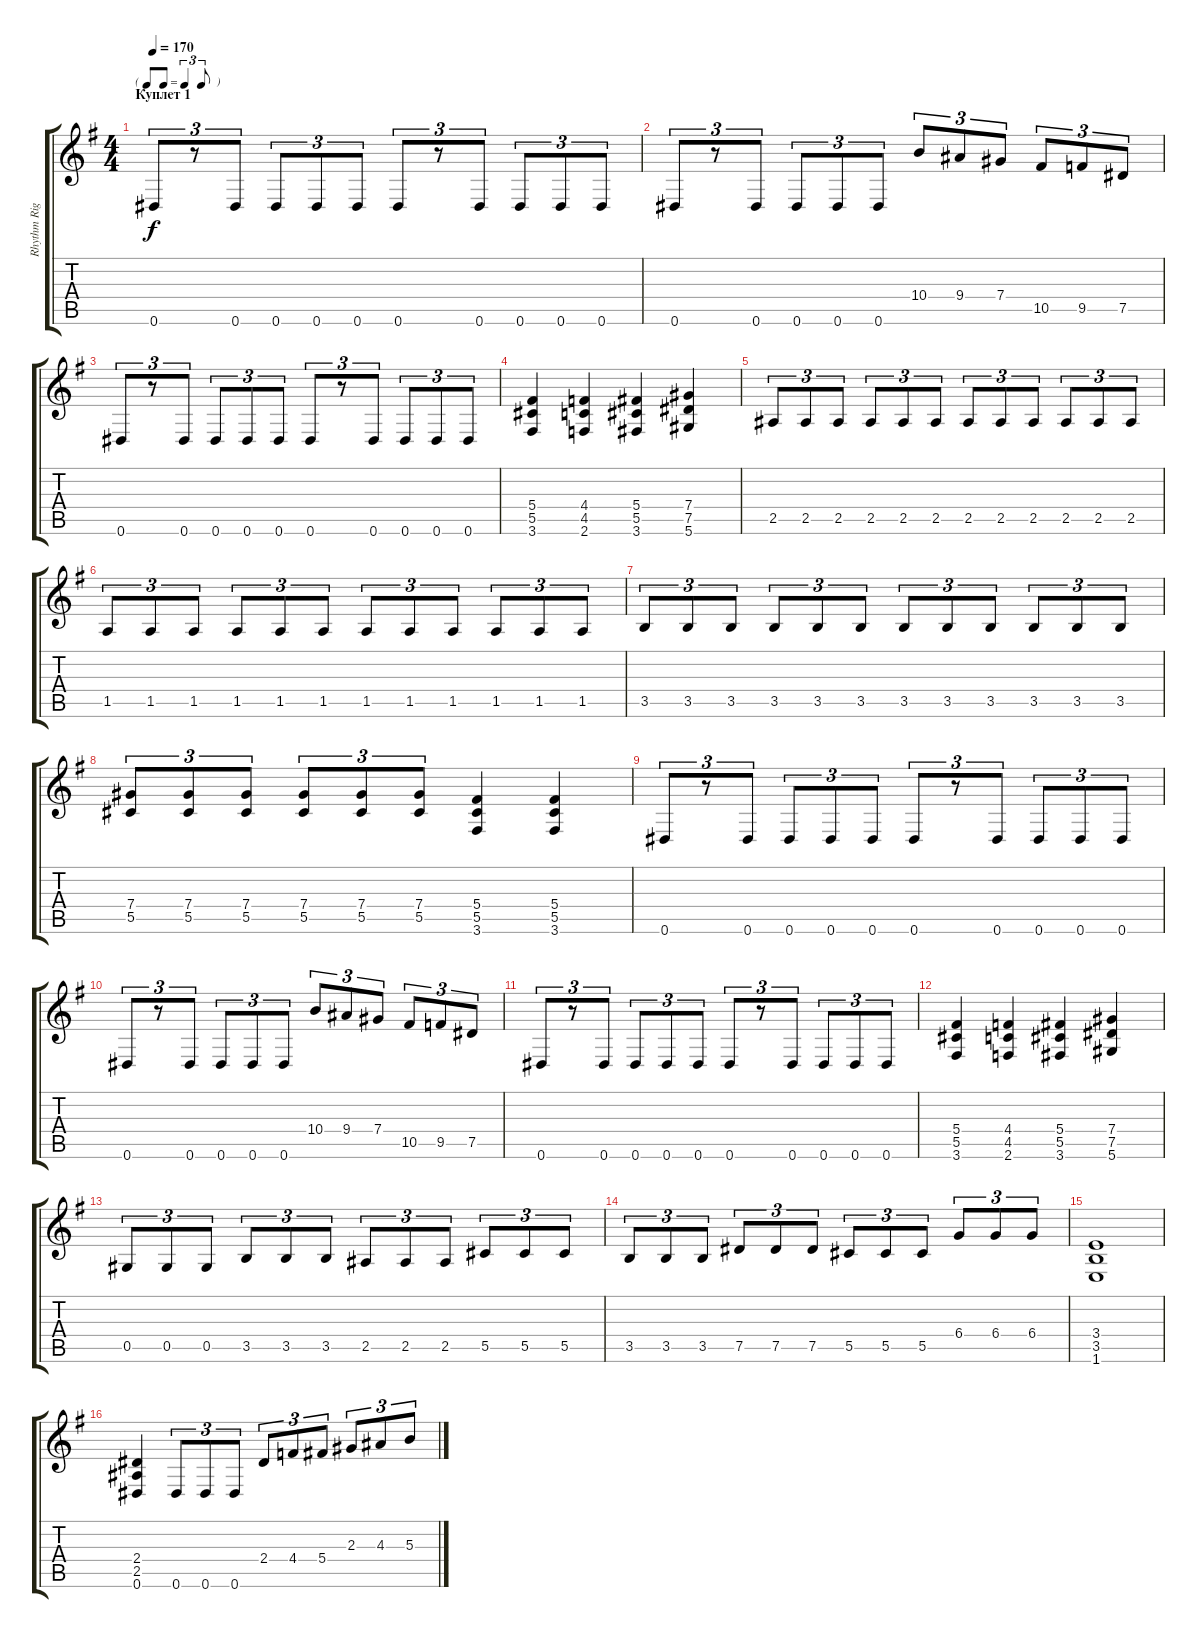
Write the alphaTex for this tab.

\track ("Rhythm Right" "Rhythm Rig") {instrument overdrivenguitar}
\staff {score tabs}
\tuning (Eb4 Bb3 Gb3 Db3 Ab2 Eb2) {hide}
\ts (4 4)
\tf triplet8th
\section ("" "Куплет 1")
\tempo 170
\clef g2
\ks eminor
0.6.8{tu (3 2) dy f} r.8{tu (3 2)} 0.6.8{tu (3 2)} 0.6.8{tu (3 2)} 0.6.8{tu (3 2)} 0.6.8{tu (3 2)} 0.6.8{tu (3 2)} r.8{tu (3 2)} 0.6.8{tu (3 2)} 0.6.8{tu (3 2)} 0.6.8{tu (3 2)} 0.6.8{tu (3 2)} |
0.6.8{tu (3 2)} r.8{tu (3 2)} 0.6.8{tu (3 2)} 0.6.8{tu (3 2)} 0.6.8{tu (3 2)} 0.6.8{tu (3 2)} 10.4.8{tu (3 2)} 9.4.8{tu (3 2)} 7.4.8{tu (3 2)} 10.5.8{tu (3 2)} 9.5.8{tu (3 2)} 7.5.8{tu (3 2)} |
0.6.8{tu (3 2)} r.8{tu (3 2)} 0.6.8{tu (3 2)} 0.6.8{tu (3 2)} 0.6.8{tu (3 2)} 0.6.8{tu (3 2)} 0.6.8{tu (3 2)} r.8{tu (3 2)} 0.6.8{tu (3 2)} 0.6.8{tu (3 2)} 0.6.8{tu (3 2)} 0.6.8{tu (3 2)} |
(5.4 5.5 3.6).4 (4.4 4.5 2.6).4 (5.4 5.5 3.6).4 (7.4 7.5 5.6).4 |
2.5.8{tu (3 2)} 2.5.8{tu (3 2)} 2.5.8{tu (3 2)} 2.5.8{tu (3 2)} 2.5.8{tu (3 2)} 2.5.8{tu (3 2)} 2.5.8{tu (3 2)} 2.5.8{tu (3 2)} 2.5.8{tu (3 2)} 2.5.8{tu (3 2)} 2.5.8{tu (3 2)} 2.5.8{tu (3 2)} |
1.5.8{tu (3 2)} 1.5.8{tu (3 2)} 1.5.8{tu (3 2)} 1.5.8{tu (3 2)} 1.5.8{tu (3 2)} 1.5.8{tu (3 2)} 1.5.8{tu (3 2)} 1.5.8{tu (3 2)} 1.5.8{tu (3 2)} 1.5.8{tu (3 2)} 1.5.8{tu (3 2)} 1.5.8{tu (3 2)} |
3.5.8{tu (3 2)} 3.5.8{tu (3 2)} 3.5.8{tu (3 2)} 3.5.8{tu (3 2)} 3.5.8{tu (3 2)} 3.5.8{tu (3 2)} 3.5.8{tu (3 2)} 3.5.8{tu (3 2)} 3.5.8{tu (3 2)} 3.5.8{tu (3 2)} 3.5.8{tu (3 2)} 3.5.8{tu (3 2)} |
(7.4 5.5).8{tu (3 2)} (7.4 5.5).8{tu (3 2)} (7.4 5.5).8{tu (3 2)} (7.4 5.5).8{tu (3 2)} (7.4 5.5).8{tu (3 2)} (7.4 5.5).8{tu (3 2)} (5.4 5.5 3.6).4 (5.4 5.5 3.6).4 |
0.6.8{tu (3 2)} r.8{tu (3 2)} 0.6.8{tu (3 2)} 0.6.8{tu (3 2)} 0.6.8{tu (3 2)} 0.6.8{tu (3 2)} 0.6.8{tu (3 2)} r.8{tu (3 2)} 0.6.8{tu (3 2)} 0.6.8{tu (3 2)} 0.6.8{tu (3 2)} 0.6.8{tu (3 2)} |
0.6.8{tu (3 2)} r.8{tu (3 2)} 0.6.8{tu (3 2)} 0.6.8{tu (3 2)} 0.6.8{tu (3 2)} 0.6.8{tu (3 2)} 10.4.8{tu (3 2)} 9.4.8{tu (3 2)} 7.4.8{tu (3 2)} 10.5.8{tu (3 2)} 9.5.8{tu (3 2)} 7.5.8{tu (3 2)} |
0.6.8{tu (3 2)} r.8{tu (3 2)} 0.6.8{tu (3 2)} 0.6.8{tu (3 2)} 0.6.8{tu (3 2)} 0.6.8{tu (3 2)} 0.6.8{tu (3 2)} r.8{tu (3 2)} 0.6.8{tu (3 2)} 0.6.8{tu (3 2)} 0.6.8{tu (3 2)} 0.6.8{tu (3 2)} |
(5.4 5.5 3.6).4 (4.4 4.5 2.6).4 (5.4 5.5 3.6).4 (7.4 7.5 5.6).4 |
0.5.8{tu (3 2)} 0.5.8{tu (3 2)} 0.5.8{tu (3 2)} 3.5.8{tu (3 2)} 3.5.8{tu (3 2)} 3.5.8{tu (3 2)} 2.5.8{tu (3 2)} 2.5.8{tu (3 2)} 2.5.8{tu (3 2)} 5.5.8{tu (3 2)} 5.5.8{tu (3 2)} 5.5.8{tu (3 2)} |
3.5.8{tu (3 2)} 3.5.8{tu (3 2)} 3.5.8{tu (3 2)} 7.5.8{tu (3 2)} 7.5.8{tu (3 2)} 7.5.8{tu (3 2)} 5.5.8{tu (3 2)} 5.5.8{tu (3 2)} 5.5.8{tu (3 2)} 6.4.8{tu (3 2)} 6.4.8{tu (3 2)} 6.4.8{tu (3 2)} |
(3.4 3.5 1.6).1 |
(2.4 2.5 0.6).4 0.6.8{tu (3 2)} 0.6.8{tu (3 2)} 0.6.8{tu (3 2)} 2.4.8{tu (3 2)} 4.4.8{tu (3 2)} 5.4.8{tu (3 2)} 2.3.8{tu (3 2)} 4.3.8{tu (3 2)} 5.3.8{tu (3 2)}
